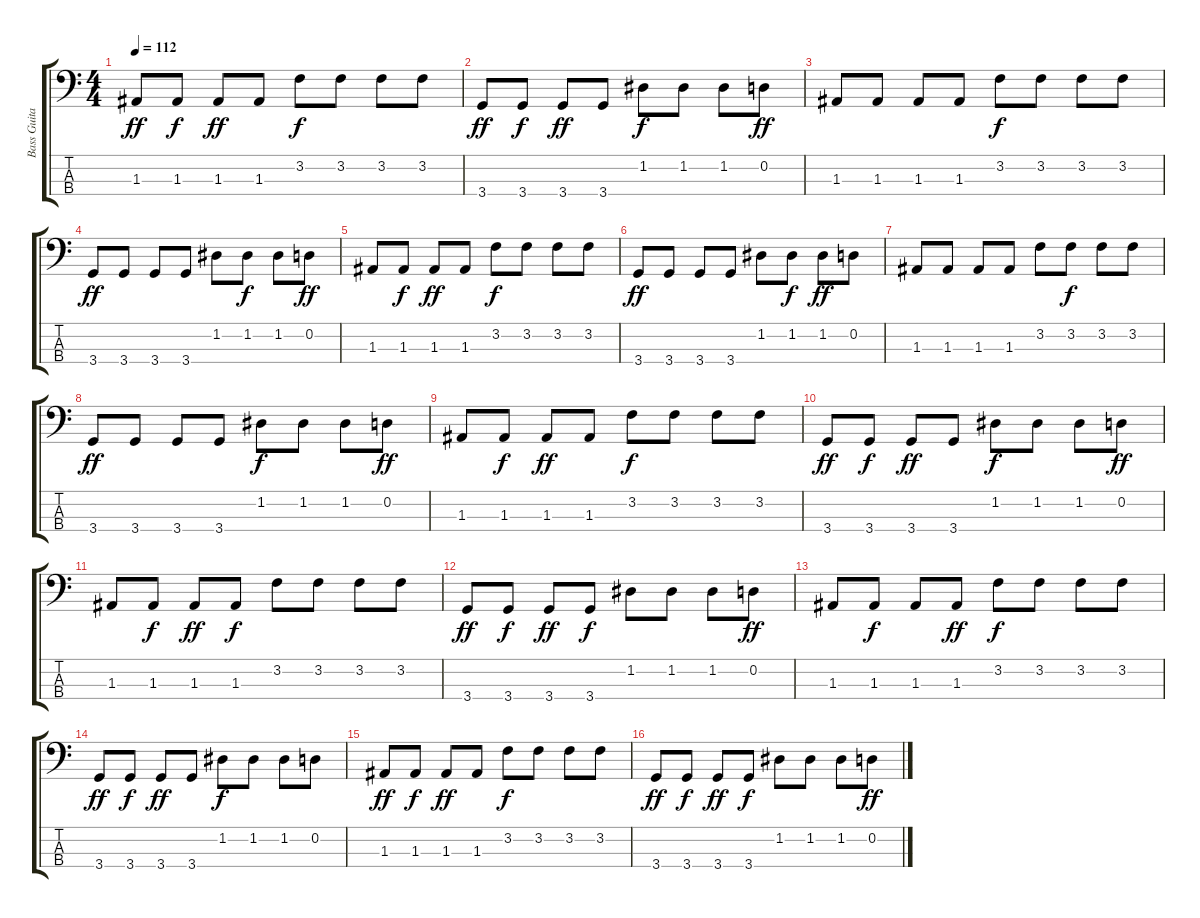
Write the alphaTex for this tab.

\track ("Bass Guitar" "Bass Guita") {instrument electricbassfinger}
\staff {score tabs}
\tuning (G2 D2 A1 E1) {hide}
\ts (4 4)
\tempo 112
\clef f4
\ks c
1.3.8{dy ff instrument electricbassfinger} 1.3.8{dy f} 1.3.8{dy ff} 1.3.8 3.2.8{dy f} 3.2.8 3.2.8 3.2.8 |
3.4.8{dy ff} 3.4.8{dy f} 3.4.8{dy ff} 3.4.8 1.2.8{dy f} 1.2.8 1.2.8 0.2.8{dy ff} |
1.3.8 1.3.8 1.3.8 1.3.8 3.2.8{dy f} 3.2.8 3.2.8 3.2.8 |
3.4.8{dy ff} 3.4.8 3.4.8 3.4.8 1.2.8 1.2.8{dy f} 1.2.8 0.2.8{dy ff} |
1.3.8 1.3.8{dy f} 1.3.8{dy ff} 1.3.8 3.2.8{dy f} 3.2.8 3.2.8 3.2.8 |
3.4.8{dy ff} 3.4.8 3.4.8 3.4.8 1.2.8 1.2.8{dy f} 1.2.8{dy ff} 0.2.8 |
1.3.8 1.3.8 1.3.8 1.3.8 3.2.8 3.2.8{dy f} 3.2.8 3.2.8 |
3.4.8{dy ff} 3.4.8 3.4.8 3.4.8 1.2.8{dy f} 1.2.8 1.2.8 0.2.8{dy ff} |
1.3.8 1.3.8{dy f} 1.3.8{dy ff} 1.3.8 3.2.8{dy f} 3.2.8 3.2.8 3.2.8 |
3.4.8{dy ff} 3.4.8{dy f} 3.4.8{dy ff} 3.4.8 1.2.8{dy f} 1.2.8 1.2.8 0.2.8{dy ff} |
1.3.8 1.3.8{dy f} 1.3.8{dy ff} 1.3.8{dy f} 3.2.8 3.2.8 3.2.8 3.2.8 |
3.4.8{dy ff} 3.4.8{dy f} 3.4.8{dy ff} 3.4.8{dy f} 1.2.8 1.2.8 1.2.8 0.2.8{dy ff} |
1.3.8 1.3.8{dy f} 1.3.8 1.3.8{dy ff} 3.2.8{dy f} 3.2.8 3.2.8 3.2.8 |
3.4.8{dy ff} 3.4.8{dy f} 3.4.8{dy ff} 3.4.8 1.2.8{dy f} 1.2.8 1.2.8 0.2.8 |
1.3.8{dy ff} 1.3.8{dy f} 1.3.8{dy ff} 1.3.8 3.2.8{dy f} 3.2.8 3.2.8 3.2.8 |
3.4.8{dy ff} 3.4.8{dy f} 3.4.8{dy ff} 3.4.8{dy f} 1.2.8 1.2.8 1.2.8 0.2.8{dy ff}
